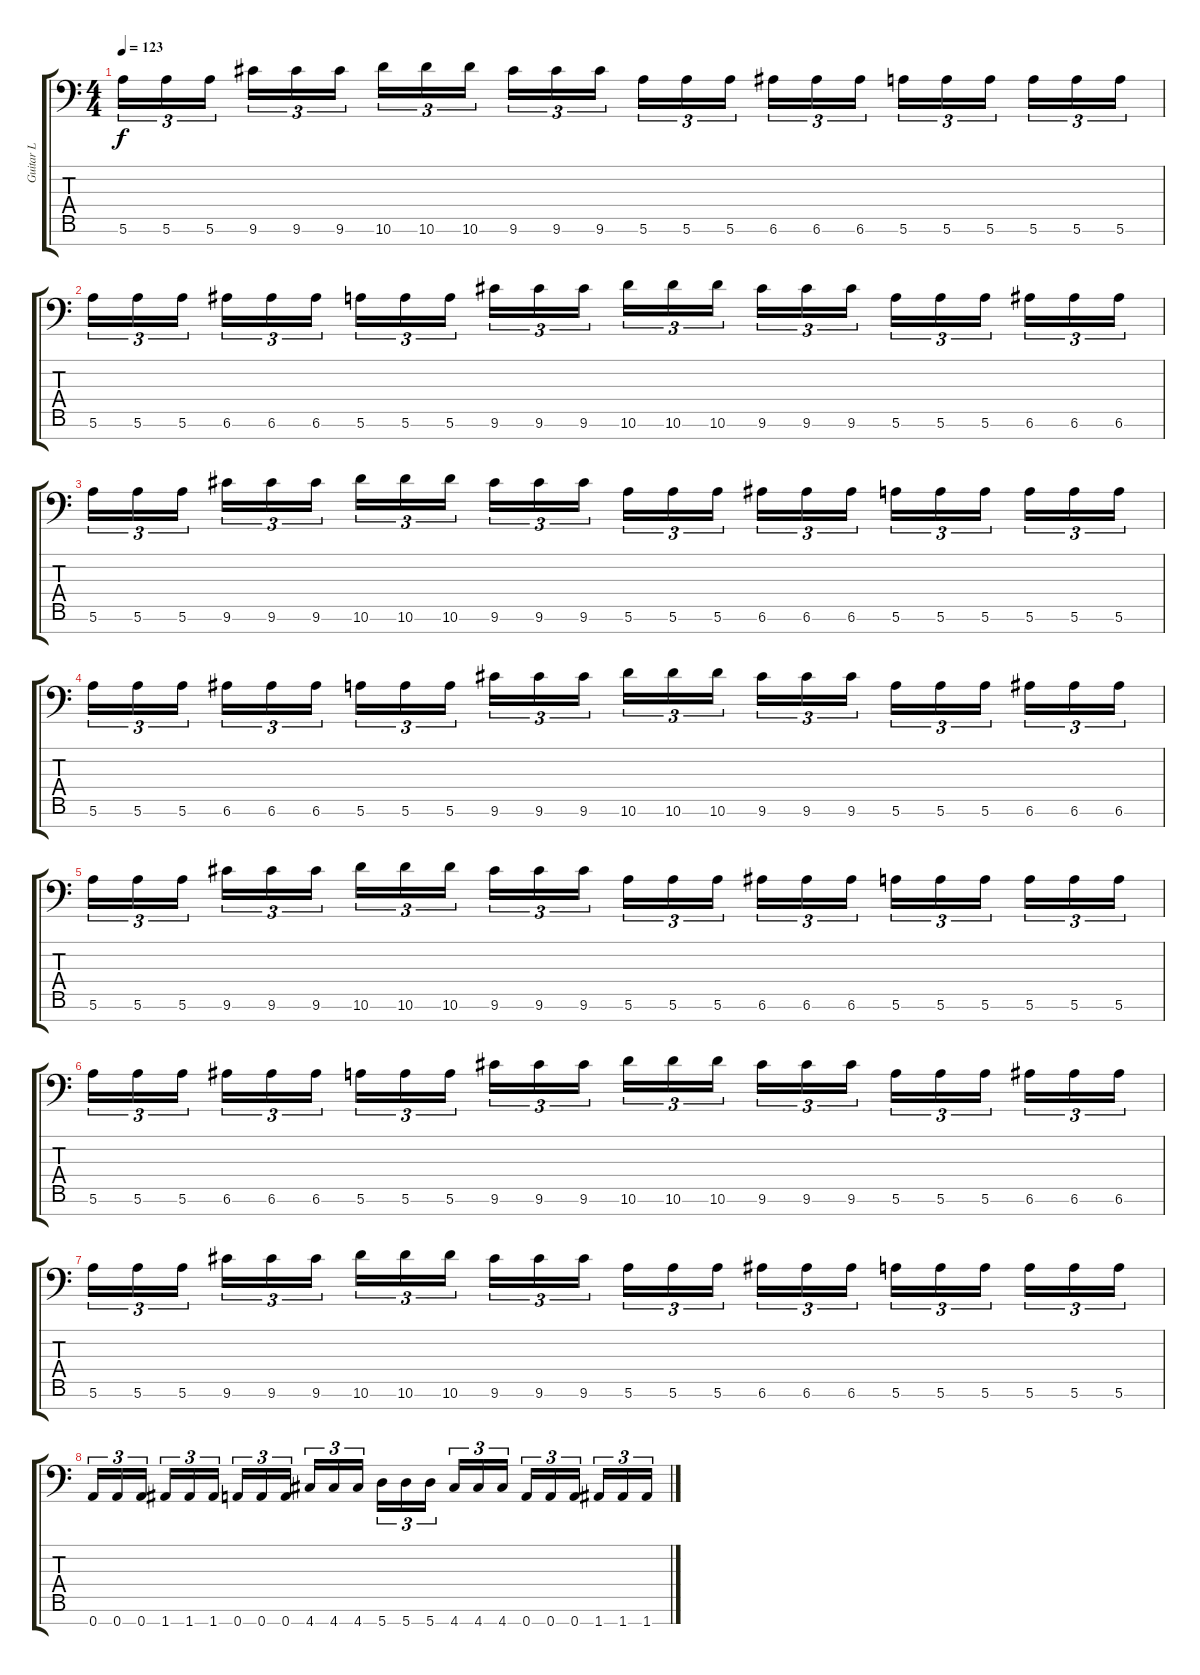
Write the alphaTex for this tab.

\track ("Guitar L" "Guitar L") {instrument distortionguitar}
\staff {score tabs}
\tuning (E4 B3 G3 D3 A2 E2 A1) {hide}
\ts (4 4)
\tempo 123
\clef f4
\ks c
5.6.16{tu (3 2) dy f} 5.6.16{tu (3 2)} 5.6.16{tu (3 2) beam splitsecondary} 9.6.16{tu (3 2)} 9.6.16{tu (3 2)} 9.6.16{tu (3 2)} 10.6.16{tu (3 2)} 10.6.16{tu (3 2)} 10.6.16{tu (3 2) beam splitsecondary} 9.6.16{tu (3 2)} 9.6.16{tu (3 2)} 9.6.16{tu (3 2)} 5.6.16{tu (3 2)} 5.6.16{tu (3 2)} 5.6.16{tu (3 2) beam splitsecondary} 6.6.16{tu (3 2)} 6.6.16{tu (3 2)} 6.6.16{tu (3 2)} 5.6.16{tu (3 2)} 5.6.16{tu (3 2)} 5.6.16{tu (3 2) beam splitsecondary} 5.6.16{tu (3 2)} 5.6.16{tu (3 2)} 5.6.16{tu (3 2)} |
5.6.16{tu (3 2)} 5.6.16{tu (3 2)} 5.6.16{tu (3 2) beam splitsecondary} 6.6.16{tu (3 2)} 6.6.16{tu (3 2)} 6.6.16{tu (3 2)} 5.6.16{tu (3 2)} 5.6.16{tu (3 2)} 5.6.16{tu (3 2) beam splitsecondary} 9.6.16{tu (3 2)} 9.6.16{tu (3 2)} 9.6.16{tu (3 2)} 10.6.16{tu (3 2)} 10.6.16{tu (3 2)} 10.6.16{tu (3 2) beam splitsecondary} 9.6.16{tu (3 2)} 9.6.16{tu (3 2)} 9.6.16{tu (3 2)} 5.6.16{tu (3 2)} 5.6.16{tu (3 2)} 5.6.16{tu (3 2) beam splitsecondary} 6.6.16{tu (3 2)} 6.6.16{tu (3 2)} 6.6.16{tu (3 2)} |
5.6.16{tu (3 2)} 5.6.16{tu (3 2)} 5.6.16{tu (3 2) beam splitsecondary} 9.6.16{tu (3 2)} 9.6.16{tu (3 2)} 9.6.16{tu (3 2)} 10.6.16{tu (3 2)} 10.6.16{tu (3 2)} 10.6.16{tu (3 2) beam splitsecondary} 9.6.16{tu (3 2)} 9.6.16{tu (3 2)} 9.6.16{tu (3 2)} 5.6.16{tu (3 2)} 5.6.16{tu (3 2)} 5.6.16{tu (3 2) beam splitsecondary} 6.6.16{tu (3 2)} 6.6.16{tu (3 2)} 6.6.16{tu (3 2)} 5.6.16{tu (3 2)} 5.6.16{tu (3 2)} 5.6.16{tu (3 2) beam splitsecondary} 5.6.16{tu (3 2)} 5.6.16{tu (3 2)} 5.6.16{tu (3 2)} |
5.6.16{tu (3 2)} 5.6.16{tu (3 2)} 5.6.16{tu (3 2) beam splitsecondary} 6.6.16{tu (3 2)} 6.6.16{tu (3 2)} 6.6.16{tu (3 2)} 5.6.16{tu (3 2)} 5.6.16{tu (3 2)} 5.6.16{tu (3 2) beam splitsecondary} 9.6.16{tu (3 2)} 9.6.16{tu (3 2)} 9.6.16{tu (3 2)} 10.6.16{tu (3 2)} 10.6.16{tu (3 2)} 10.6.16{tu (3 2) beam splitsecondary} 9.6.16{tu (3 2)} 9.6.16{tu (3 2)} 9.6.16{tu (3 2)} 5.6.16{tu (3 2)} 5.6.16{tu (3 2)} 5.6.16{tu (3 2) beam splitsecondary} 6.6.16{tu (3 2)} 6.6.16{tu (3 2)} 6.6.16{tu (3 2)} |
5.6.16{tu (3 2)} 5.6.16{tu (3 2)} 5.6.16{tu (3 2) beam splitsecondary} 9.6.16{tu (3 2)} 9.6.16{tu (3 2)} 9.6.16{tu (3 2)} 10.6.16{tu (3 2)} 10.6.16{tu (3 2)} 10.6.16{tu (3 2) beam splitsecondary} 9.6.16{tu (3 2)} 9.6.16{tu (3 2)} 9.6.16{tu (3 2)} 5.6.16{tu (3 2)} 5.6.16{tu (3 2)} 5.6.16{tu (3 2) beam splitsecondary} 6.6.16{tu (3 2)} 6.6.16{tu (3 2)} 6.6.16{tu (3 2)} 5.6.16{tu (3 2)} 5.6.16{tu (3 2)} 5.6.16{tu (3 2) beam splitsecondary} 5.6.16{tu (3 2)} 5.6.16{tu (3 2)} 5.6.16{tu (3 2)} |
5.6.16{tu (3 2)} 5.6.16{tu (3 2)} 5.6.16{tu (3 2) beam splitsecondary} 6.6.16{tu (3 2)} 6.6.16{tu (3 2)} 6.6.16{tu (3 2)} 5.6.16{tu (3 2)} 5.6.16{tu (3 2)} 5.6.16{tu (3 2) beam splitsecondary} 9.6.16{tu (3 2)} 9.6.16{tu (3 2)} 9.6.16{tu (3 2)} 10.6.16{tu (3 2)} 10.6.16{tu (3 2)} 10.6.16{tu (3 2) beam splitsecondary} 9.6.16{tu (3 2)} 9.6.16{tu (3 2)} 9.6.16{tu (3 2)} 5.6.16{tu (3 2)} 5.6.16{tu (3 2)} 5.6.16{tu (3 2) beam splitsecondary} 6.6.16{tu (3 2)} 6.6.16{tu (3 2)} 6.6.16{tu (3 2)} |
5.6.16{tu (3 2)} 5.6.16{tu (3 2)} 5.6.16{tu (3 2) beam splitsecondary} 9.6.16{tu (3 2)} 9.6.16{tu (3 2)} 9.6.16{tu (3 2)} 10.6.16{tu (3 2)} 10.6.16{tu (3 2)} 10.6.16{tu (3 2) beam splitsecondary} 9.6.16{tu (3 2)} 9.6.16{tu (3 2)} 9.6.16{tu (3 2)} 5.6.16{tu (3 2)} 5.6.16{tu (3 2)} 5.6.16{tu (3 2) beam splitsecondary} 6.6.16{tu (3 2)} 6.6.16{tu (3 2)} 6.6.16{tu (3 2)} 5.6.16{tu (3 2)} 5.6.16{tu (3 2)} 5.6.16{tu (3 2) beam splitsecondary} 5.6.16{tu (3 2)} 5.6.16{tu (3 2)} 5.6.16{tu (3 2)} |
0.7.16{tu (3 2)} 0.7.16{tu (3 2)} 0.7.16{tu (3 2) beam splitsecondary} 1.7.16{tu (3 2)} 1.7.16{tu (3 2)} 1.7.16{tu (3 2)} 0.7.16{tu (3 2)} 0.7.16{tu (3 2)} 0.7.16{tu (3 2) beam splitsecondary} 4.7.16{tu (3 2)} 4.7.16{tu (3 2)} 4.7.16{tu (3 2)} 5.7.16{tu (3 2)} 5.7.16{tu (3 2)} 5.7.16{tu (3 2) beam splitsecondary} 4.7.16{tu (3 2)} 4.7.16{tu (3 2)} 4.7.16{tu (3 2)} 0.7.16{tu (3 2)} 0.7.16{tu (3 2)} 0.7.16{tu (3 2) beam splitsecondary} 1.7.16{tu (3 2)} 1.7.16{tu (3 2)} 1.7.16{tu (3 2)}
